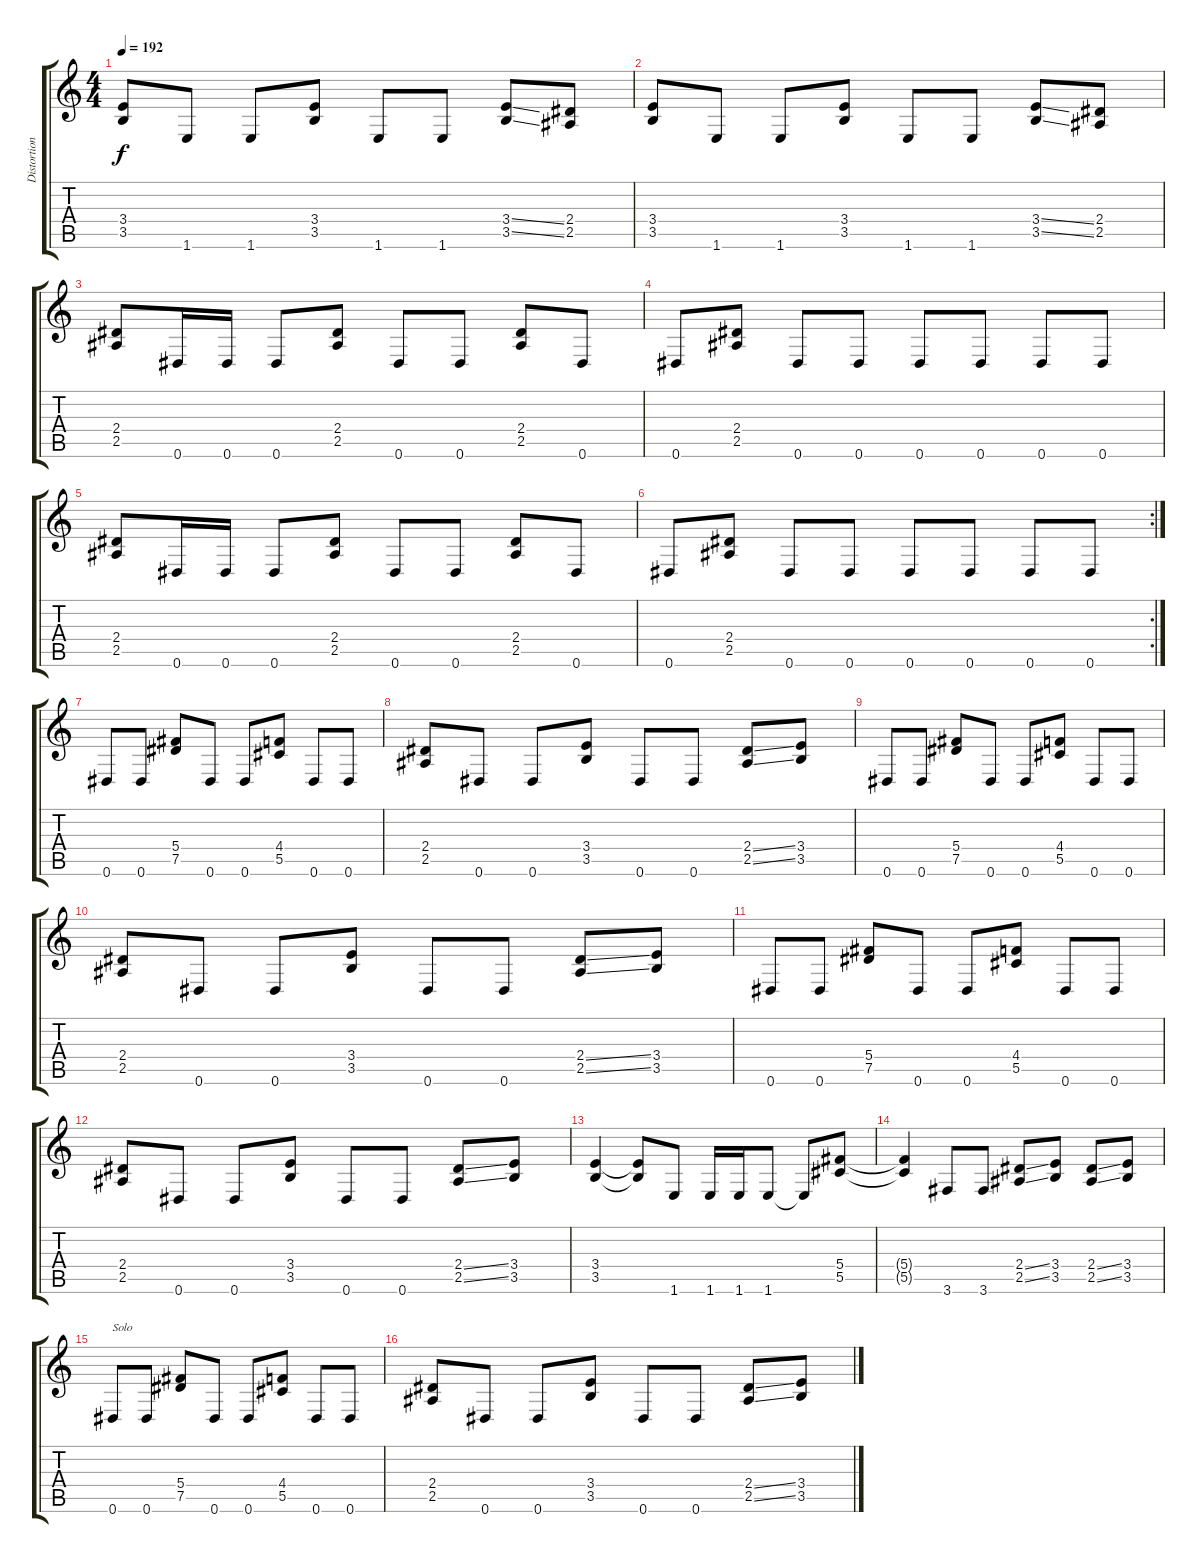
\track ("Distortion Guitar II" "Distortion") {instrument distortionguitar}
\staff {score tabs}
\tuning (Eb4 Bb3 Gb3 Db3 Ab2 Eb2) {hide}
\ts (4 4)
\tempo 192
\clef g2
\ks c
(3.4 3.5).8{dy f} 1.6.8 1.6.8 (3.4 3.5).8 1.6.8 1.6.8 (3.4{ss} 3.5{ss}).8 (2.4 2.5).8 |
(3.4 3.5).8 1.6.8 1.6.8 (3.4 3.5).8 1.6.8 1.6.8 (3.4{ss} 3.5{ss}).8 (2.4 2.5).8 |
(2.4 2.5).8 0.6.16 0.6.16 0.6.8 (2.4 2.5).8 0.6.8 0.6.8 (2.4 2.5).8 0.6.8 |
0.6.8 (2.4 2.5).8 0.6.8 0.6.8 0.6.8 0.6.8 0.6.8 0.6.8 |
(2.4 2.5).8 0.6.16 0.6.16 0.6.8 (2.4 2.5).8 0.6.8 0.6.8 (2.4 2.5).8 0.6.8 |
\rc 2
0.6.8 (2.4 2.5).8 0.6.8 0.6.8 0.6.8 0.6.8 0.6.8 0.6.8 |
0.6.8 0.6.8 (5.4 7.5).8 0.6.8 0.6.8 (4.4 5.5).8 0.6.8 0.6.8 |
(2.4 2.5).8 0.6.8 0.6.8 (3.4 3.5).8 0.6.8 0.6.8 (2.4{ss} 2.5{ss}).8 (3.4 3.5).8 |
0.6.8 0.6.8 (5.4 7.5).8 0.6.8 0.6.8 (4.4 5.5).8 0.6.8 0.6.8 |
(2.4 2.5).8 0.6.8 0.6.8 (3.4 3.5).8 0.6.8 0.6.8 (2.4{ss} 2.5{ss}).8 (3.4 3.5).8 |
0.6.8 0.6.8 (5.4 7.5).8 0.6.8 0.6.8 (4.4 5.5).8 0.6.8 0.6.8 |
(2.4 2.5).8 0.6.8 0.6.8 (3.4 3.5).8 0.6.8 0.6.8 (2.4{ss} 2.5{ss}).8 (3.4 3.5).8 |
(3.4 3.5).4 (3.4{t} 3.5{t}).8 1.6.8 1.6.16 1.6.16 1.6.8 1.6{t}.8 (5.4 5.5).8 |
(5.4{t} 5.5{t}).4 3.6.8 3.6.8 (2.4{ss} 2.5{ss}).8 (3.4 3.5).8 (2.4{ss} 2.5{ss}).8 (3.4 3.5).8 |
0.6.8{txt "Solo"} 0.6.8 (5.4 7.5).8 0.6.8 0.6.8 (4.4 5.5).8 0.6.8 0.6.8 |
(2.4 2.5).8 0.6.8 0.6.8 (3.4 3.5).8 0.6.8 0.6.8 (2.4{ss} 2.5{ss}).8 (3.4 3.5).8
